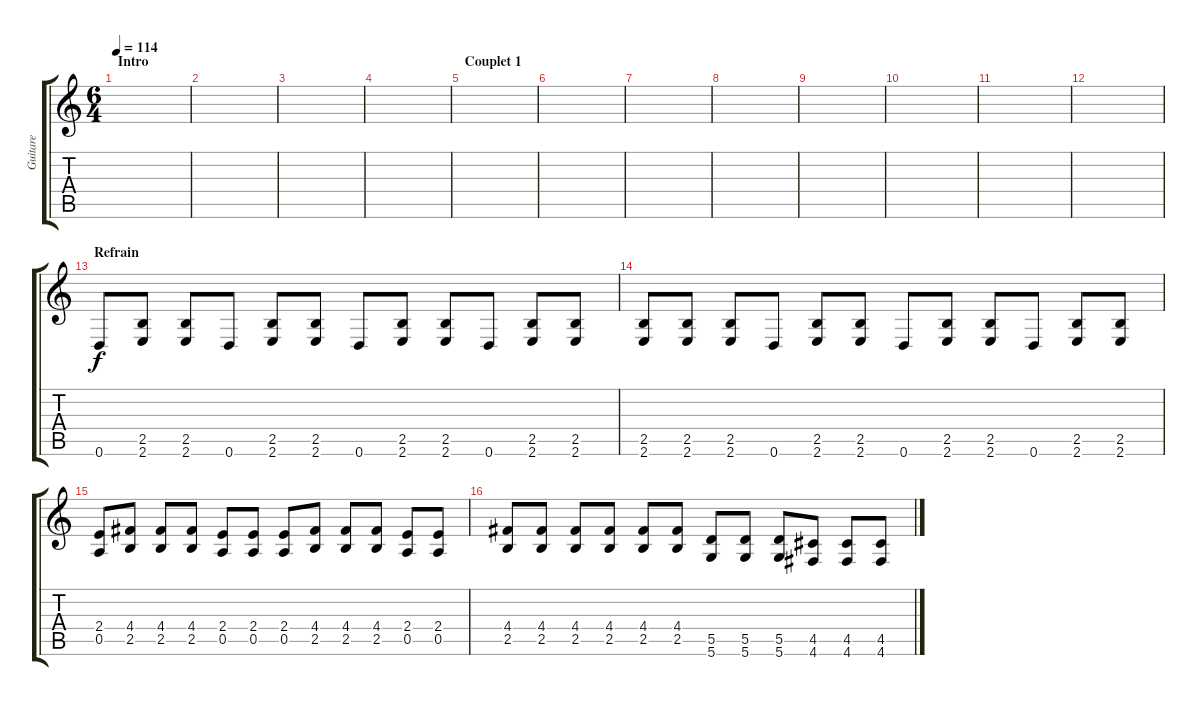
\track ("Guitare " "Guitare ") {instrument distortionguitar}
\staff {score tabs}
\tuning (E4 B3 G3 D3 A2 D2) {hide}
\ts (6 4)
\section ("" "Intro")
\tempo 114
\clef g2
\ks c
|
|
|
|
\section ("" "Couplet 1")
|
|
|
|
|
|
|
|
\section ("" "Refrain")
0.6.8 (2.5 2.6).8 (2.5 2.6).8 0.6.8 (2.5 2.6).8 (2.5 2.6).8 0.6.8 (2.5 2.6).8 (2.5 2.6).8 0.6.8 (2.5 2.6).8 (2.5 2.6).8 |
(2.5 2.6).8 (2.5 2.6).8 (2.5 2.6).8 0.6.8 (2.5 2.6).8 (2.5 2.6).8 0.6.8 (2.5 2.6).8 (2.5 2.6).8 0.6.8 (2.5 2.6).8 (2.5 2.6).8 |
(2.4 0.5).8 (4.4 2.5).8 (4.4 2.5).8 (4.4 2.5).8 (2.4 0.5).8 (2.4 0.5).8 (2.4 0.5).8 (4.4 2.5).8 (4.4 2.5).8 (4.4 2.5).8 (2.4 0.5).8 (2.4 0.5).8 |
(4.4 2.5).8 (4.4 2.5).8 (4.4 2.5).8 (4.4 2.5).8 (4.4 2.5).8 (4.4 2.5).8 (5.5 5.6).8 (5.5 5.6).8 (5.5 5.6).8 (4.5 4.6).8 (4.5 4.6).8 (4.5 4.6).8
